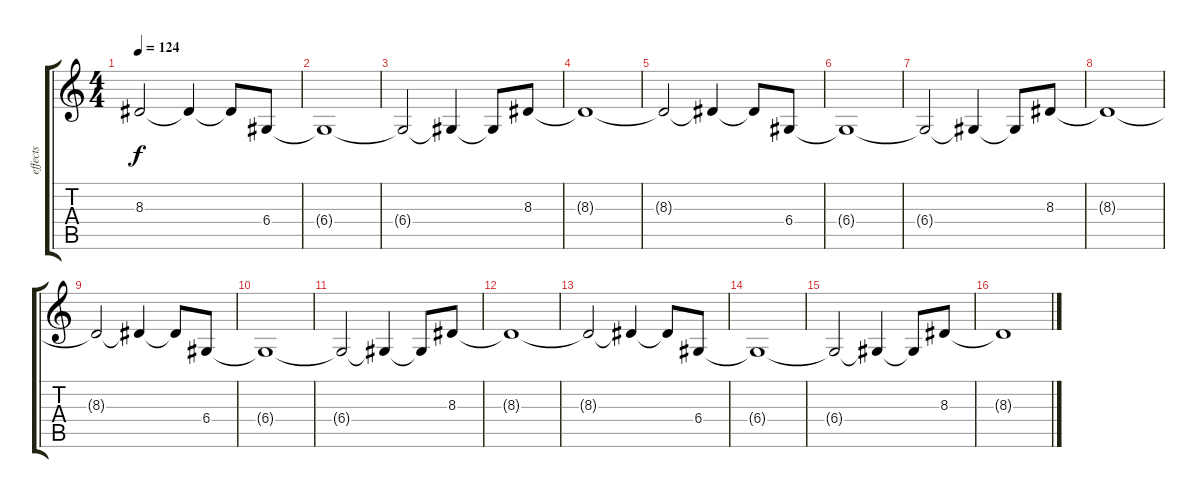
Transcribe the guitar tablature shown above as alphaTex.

\track ("effects" "effects") {instrument tremolostrings}
\staff {score tabs}
\tuning (E4 B3 G3 D3 A2 E2) {hide}
\ts (4 4)
\tempo 124
\clef g2
\ks c
8.3{t}.2{dy f} 8.3{t}.4 8.3{t}.8 6.4.8 |
6.4{t}.1 |
6.4{t}.2 6.4{t}.4 6.4{t}.8 8.3.8 |
8.3{t}.1 |
8.3{t}.2 8.3{t}.4 8.3{t}.8 6.4.8 |
6.4{t}.1 |
6.4{t}.2 6.4{t}.4 6.4{t}.8 8.3.8 |
8.3{t}.1 |
8.3{t}.2 8.3{t}.4 8.3{t}.8 6.4.8 |
6.4{t}.1 |
6.4{t}.2 6.4{t}.4 6.4{t}.8 8.3.8 |
8.3{t}.1 |
8.3{t}.2 8.3{t}.4 8.3{t}.8 6.4.8 |
6.4{t}.1 |
6.4{t}.2 6.4{t}.4 6.4{t}.8 8.3.8 |
8.3{t}.1
